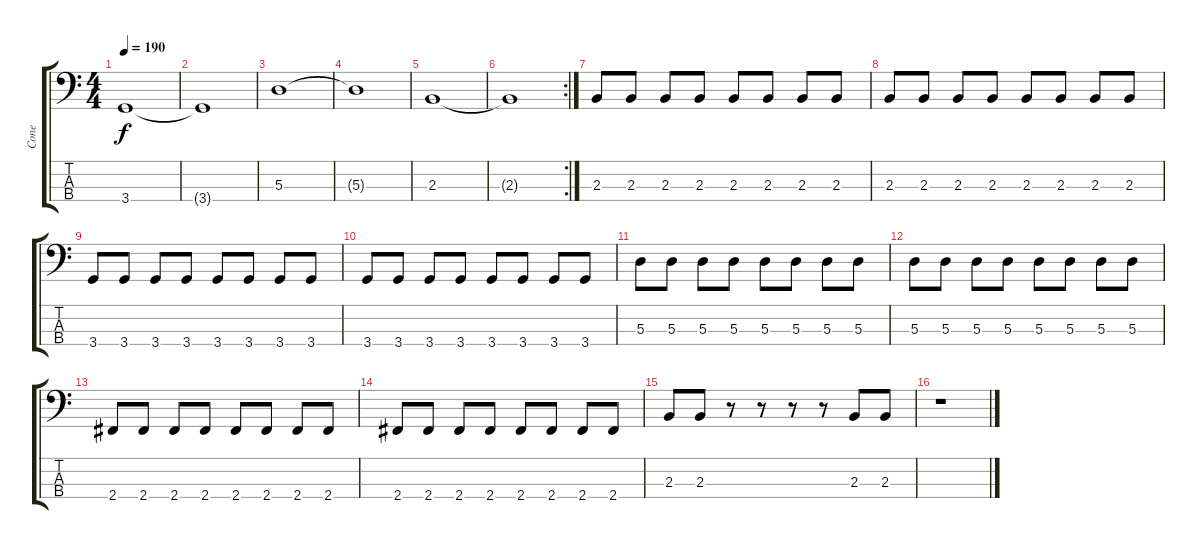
\track ("Cone" "Cone") {instrument electricbasspick}
\staff {score tabs}
\tuning (G2 D2 A1 E1) {hide}
\ts (4 4)
\tempo 190
\clef f4
\ks c
3.4.1{dy f} |
3.4{t}.1 |
5.3.1 |
5.3{t}.1 |
2.3.1 |
\rc 2
2.3{t}.1 |
\section ("" "")
2.3.8 2.3.8 2.3.8 2.3.8 2.3.8 2.3.8 2.3.8 2.3.8 |
2.3.8 2.3.8 2.3.8 2.3.8 2.3.8 2.3.8 2.3.8 2.3.8 |
3.4.8 3.4.8 3.4.8 3.4.8 3.4.8 3.4.8 3.4.8 3.4.8 |
3.4.8 3.4.8 3.4.8 3.4.8 3.4.8 3.4.8 3.4.8 3.4.8 |
5.3.8 5.3.8 5.3.8 5.3.8 5.3.8 5.3.8 5.3.8 5.3.8 |
5.3.8 5.3.8 5.3.8 5.3.8 5.3.8 5.3.8 5.3.8 5.3.8 |
2.4.8 2.4.8 2.4.8 2.4.8 2.4.8 2.4.8 2.4.8 2.4.8 |
2.4.8 2.4.8 2.4.8 2.4.8 2.4.8 2.4.8 2.4.8 2.4.8 |
\section ("" "")
2.3.8 2.3.8 r.8 r.8 r.8 r.8 2.3.8 2.3.8 |
r.1
